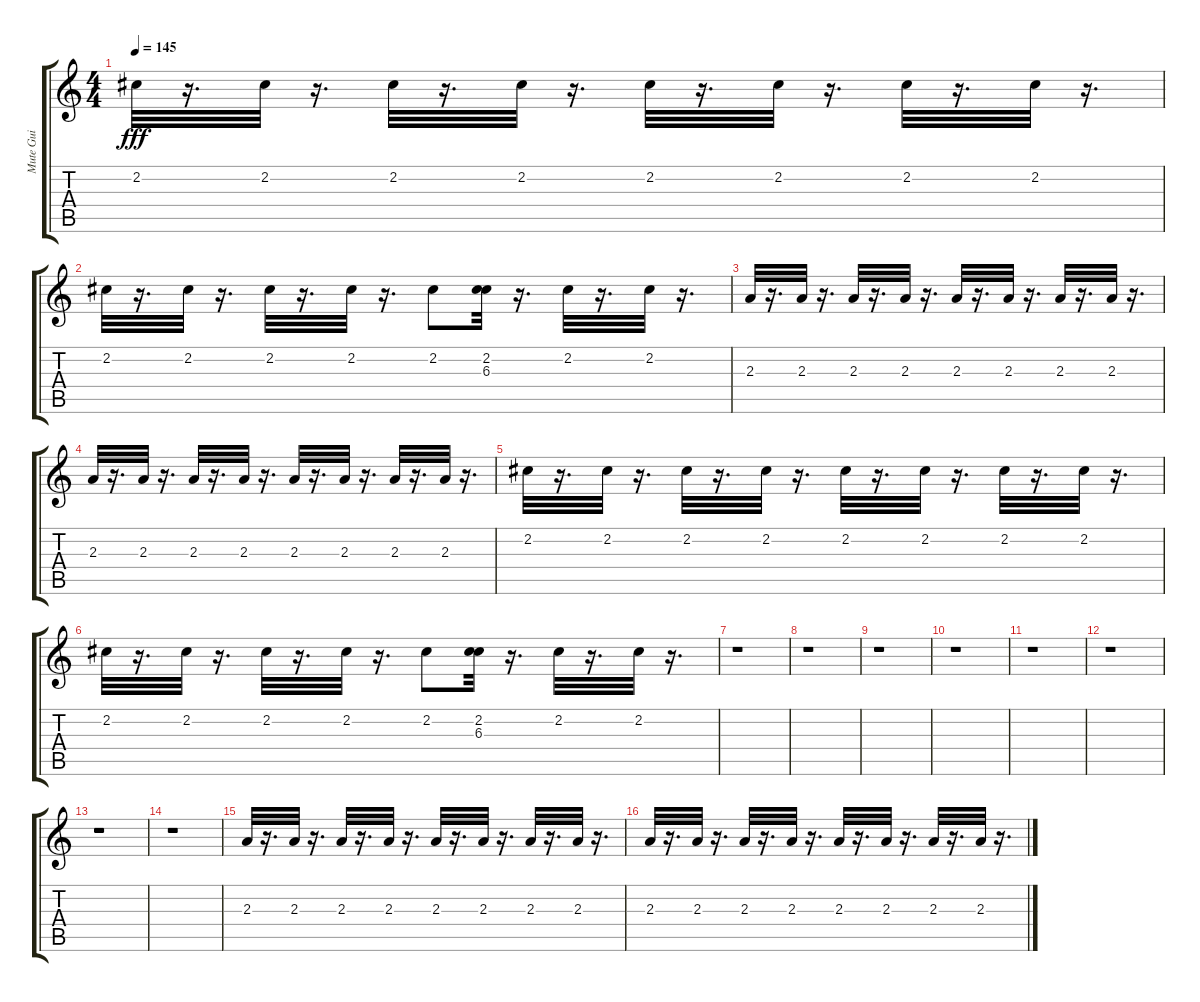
\track ("Mute Gui" "Mute Gui") {instrument electricguitarmuted}
\staff {score tabs}
\tuning (E4 B3 G3 D3 A2 E2) {hide}
\ts (4 4)
\tempo 145
\clef g2
\ks c
2.2.32{dy fff} r.16{d} 2.2.32 r.16{d} 2.2.32 r.16{d} 2.2.32 r.16{d} 2.2.32 r.16{d} 2.2.32 r.16{d} 2.2.32 r.16{d} 2.2.32 r.16{d} |
2.2.32 r.16{d} 2.2.32 r.16{d} 2.2.32 r.16{d} 2.2.32 r.16{d} 2.2.8 (2.2 6.3).32 r.16{d} 2.2.32 r.16{d} 2.2.32 r.16{d} |
2.3.32 r.16{d} 2.3.32 r.16{d} 2.3.32 r.16{d} 2.3.32 r.16{d} 2.3.32 r.16{d} 2.3.32 r.16{d} 2.3.32 r.16{d} 2.3.32 r.16{d} |
2.3.32 r.16{d} 2.3.32 r.16{d} 2.3.32 r.16{d} 2.3.32 r.16{d} 2.3.32 r.16{d} 2.3.32 r.16{d} 2.3.32 r.16{d} 2.3.32 r.16{d} |
2.2.32 r.16{d} 2.2.32 r.16{d} 2.2.32 r.16{d} 2.2.32 r.16{d} 2.2.32 r.16{d} 2.2.32 r.16{d} 2.2.32 r.16{d} 2.2.32 r.16{d} |
2.2.32 r.16{d} 2.2.32 r.16{d} 2.2.32 r.16{d} 2.2.32 r.16{d} 2.2.8 (2.2 6.3).32 r.16{d} 2.2.32 r.16{d} 2.2.32 r.16{d} |
r.1 |
r.1 |
r.1 |
r.1 |
r.1 |
r.1 |
r.1 |
r.1 |
2.3.32 r.16{d} 2.3.32 r.16{d} 2.3.32 r.16{d} 2.3.32 r.16{d} 2.3.32 r.16{d} 2.3.32 r.16{d} 2.3.32 r.16{d} 2.3.32 r.16{d} |
2.3.32 r.16{d} 2.3.32 r.16{d} 2.3.32 r.16{d} 2.3.32 r.16{d} 2.3.32 r.16{d} 2.3.32 r.16{d} 2.3.32 r.16{d} 2.3.32 r.16{d}
